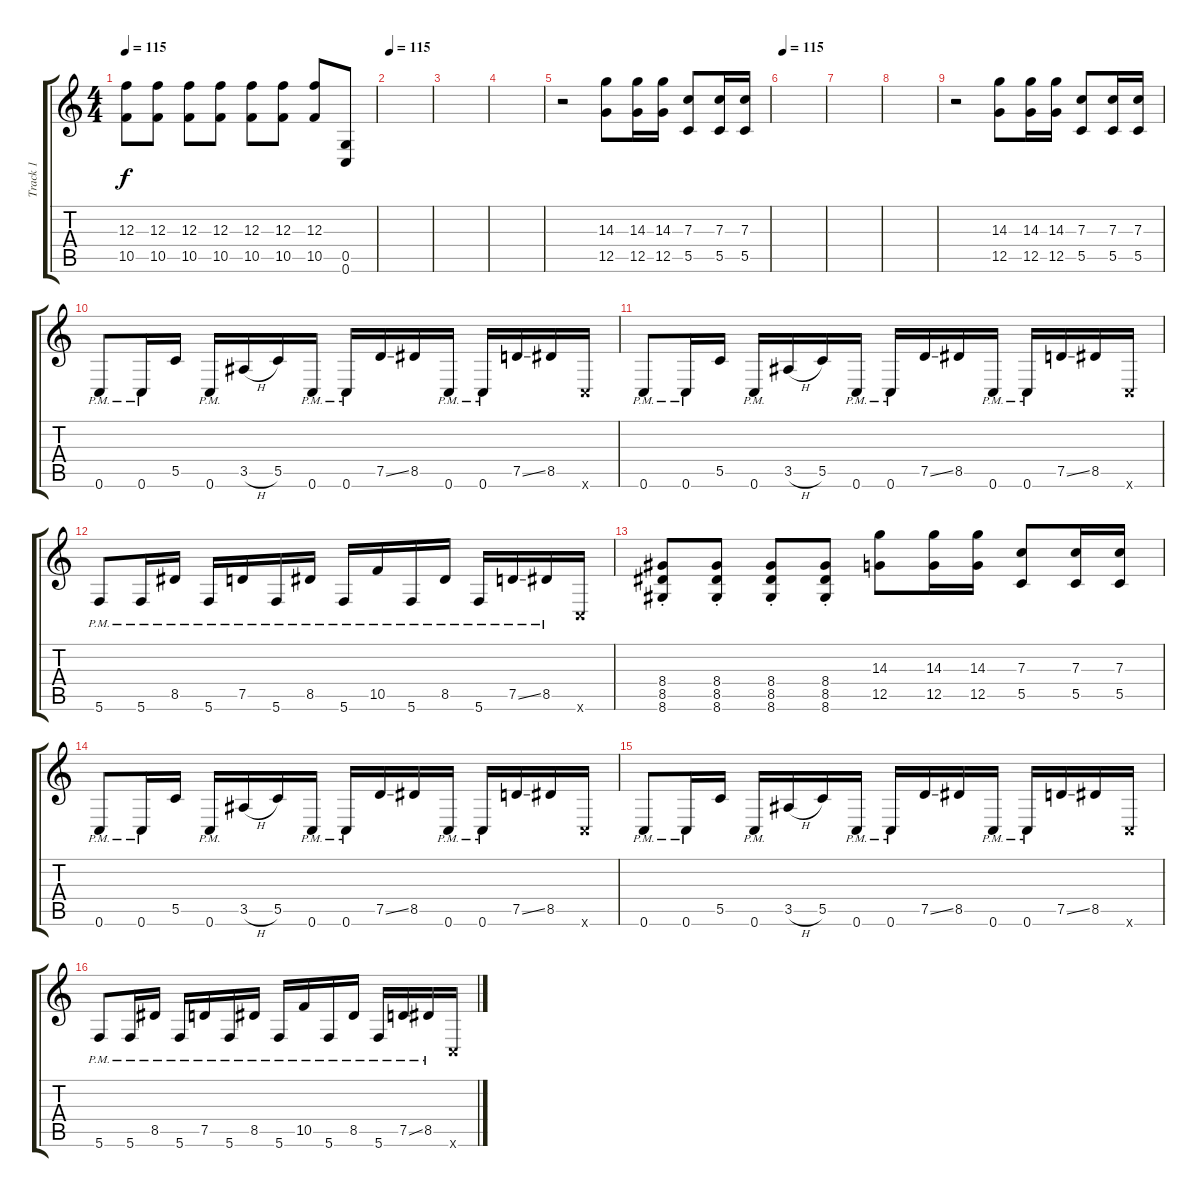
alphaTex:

\track ("Track 1" "Track 1") {instrument overdrivenguitar}
\staff {score tabs}
\tuning (D4 A3 F3 C3 G2 C2) {hide}
\ts (4 4)
\tempo 115
\clef g2
\ks c
(12.3 10.5).8{dy f} (12.3 10.5).8 (12.3 10.5).8 (12.3 10.5).8 (12.3 10.5).8 (12.3 10.5).8 (12.3 10.5).8 (0.5 0.6).8 |
\tempo 115
|
|
|
r.2 (14.3 12.5).8 (14.3 12.5).16 (14.3 12.5).16 (7.3 5.5).8 (7.3 5.5).16 (7.3 5.5).16 |
\tempo 115
|
|
|
r.2 (14.3 12.5).8 (14.3 12.5).16 (14.3 12.5).16 (7.3 5.5).8 (7.3 5.5).16 (7.3 5.5).16 |
0.6{pm}.8 0.6{pm}.16 5.5.16 0.6{pm}.16 3.5{h}.16 5.5.16 0.6{pm}.16 0.6{pm}.16 7.5{ss}.16 8.5.16 0.6{pm}.16 0.6{pm}.16 7.5{ss}.16 8.5.16 0.6{x}.16 |
0.6{pm}.8 0.6{pm}.16 5.5.16 0.6{pm}.16 3.5{h}.16 5.5.16 0.6{pm}.16 0.6{pm}.16 7.5{ss}.16 8.5.16 0.6{pm}.16 0.6{pm}.16 7.5{ss}.16 8.5.16 0.6{x}.16 |
5.6{pm}.8 5.6{pm}.16 8.5{pm}.16 5.6{pm}.16 7.5{pm}.16 5.6{pm}.16 8.5{pm}.16 5.6{pm}.16 10.5{pm}.16 5.6{pm}.16 8.5{pm}.16 5.6{pm}.16 7.5{ss pm}.16 8.5{pm}.16 0.6{x}.16 |
(8.4{st} 8.5{st} 8.6{st}).8 (8.4{st} 8.5{st} 8.6{st}).8 (8.4{st} 8.5{st} 8.6{st}).8 (8.4{st} 8.5{st} 8.6{st}).8 (14.3 12.5).8 (14.3 12.5).16 (14.3 12.5).16 (7.3 5.5).8 (7.3 5.5).16 (7.3 5.5).16 |
0.6{pm}.8 0.6{pm}.16 5.5.16 0.6{pm}.16 3.5{h}.16 5.5.16 0.6{pm}.16 0.6{pm}.16 7.5{ss}.16 8.5.16 0.6{pm}.16 0.6{pm}.16 7.5{ss}.16 8.5.16 0.6{x}.16 |
0.6{pm}.8 0.6{pm}.16 5.5.16 0.6{pm}.16 3.5{h}.16 5.5.16 0.6{pm}.16 0.6{pm}.16 7.5{ss}.16 8.5.16 0.6{pm}.16 0.6{pm}.16 7.5{ss}.16 8.5.16 0.6{x}.16 |
5.6{pm}.8 5.6{pm}.16 8.5{pm}.16 5.6{pm}.16 7.5{pm}.16 5.6{pm}.16 8.5{pm}.16 5.6{pm}.16 10.5{pm}.16 5.6{pm}.16 8.5{pm}.16 5.6{pm}.16 7.5{ss pm}.16 8.5{pm}.16 0.6{x}.16
